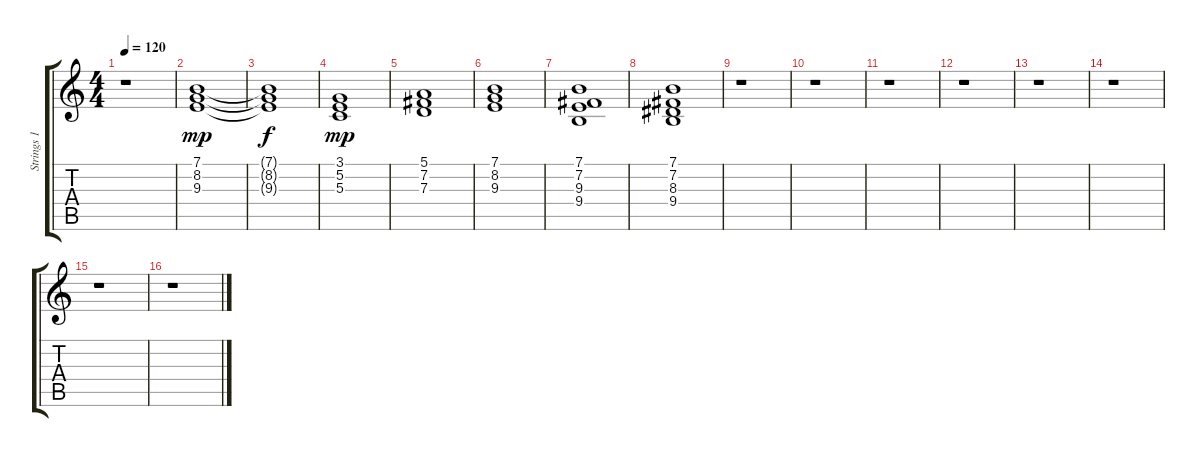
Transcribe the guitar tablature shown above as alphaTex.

\track ("Strings 1" "Strings 1") {instrument stringensemble1}
\staff {score tabs}
\tuning (E4 B3 G3 D3 A2 E2) {hide}
\ts (4 4)
\tempo 120
\clef g2
\ks c
r.1{dy mp} |
(7.1 8.2 9.3).1 |
(7.1{t} 8.2{t} 9.3{t}).1{dy f} |
(3.1 5.2 5.3).1{dy mp} |
(5.1 7.2 7.3).1 |
(7.1 8.2 9.3).1 |
(7.1 7.2 9.3 9.4).1 |
(7.1 7.2 8.3 9.4).1 |
r.1 |
r.1 |
r.1 |
r.1 |
r.1 |
r.1 |
r.1 |
r.1
